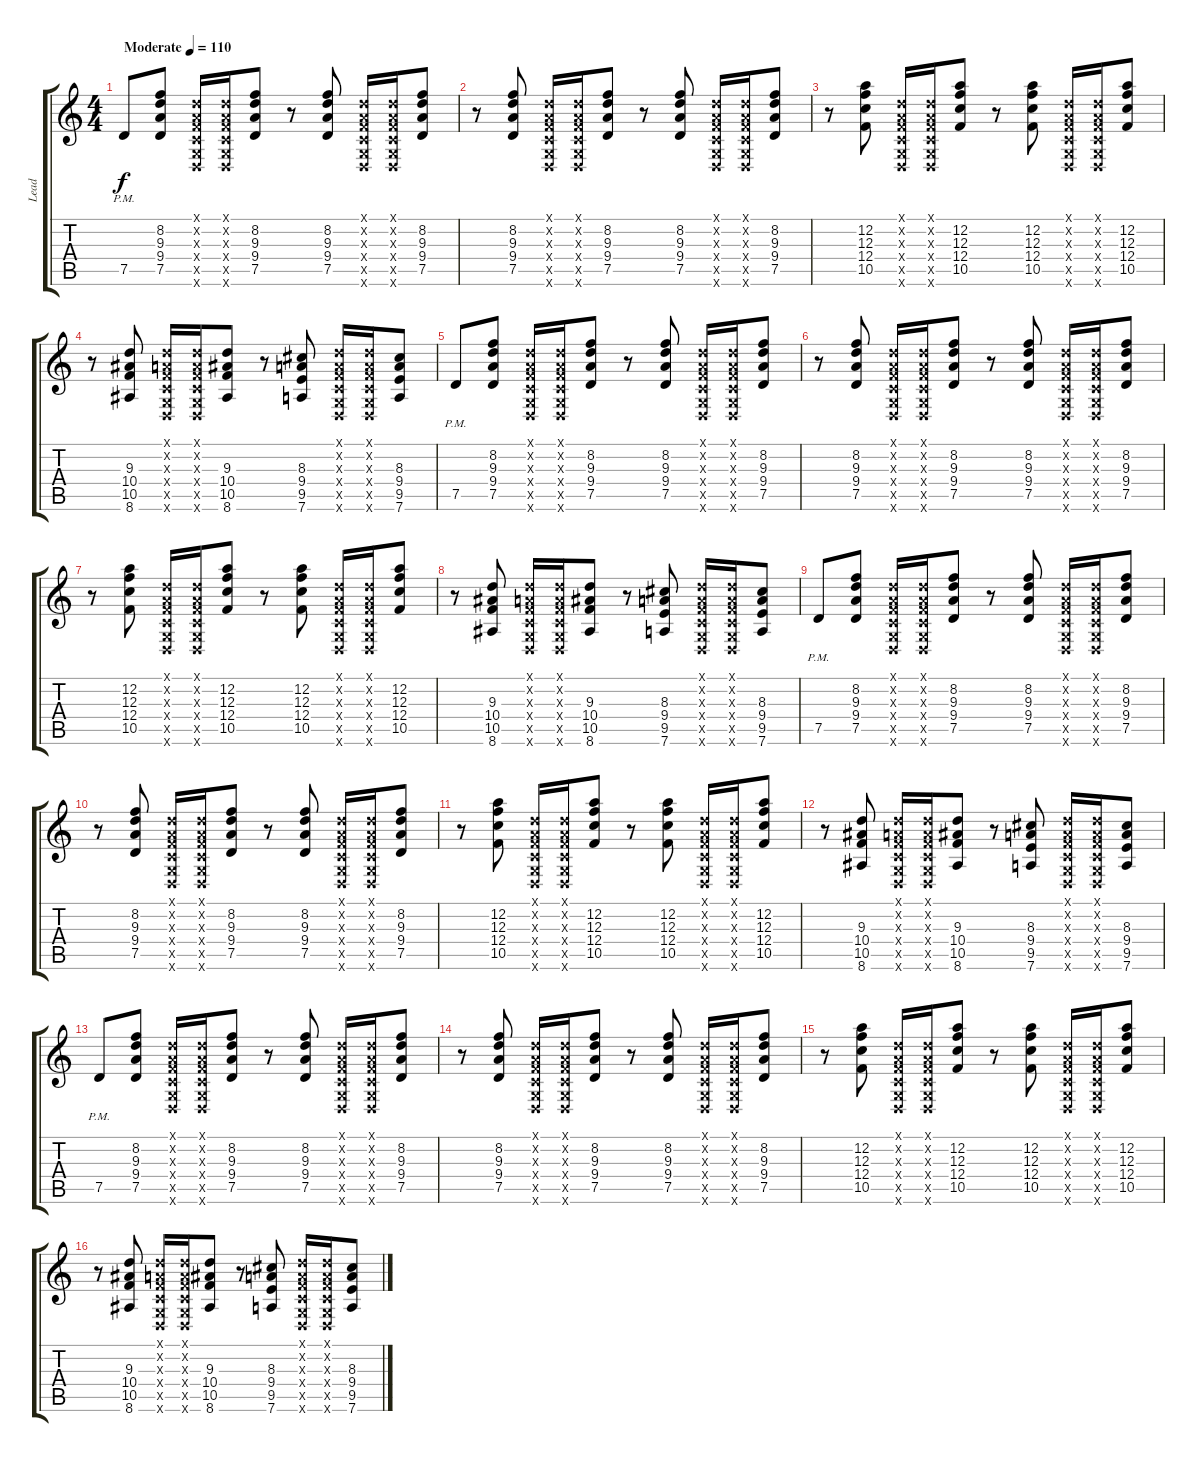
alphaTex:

\track ("Lead" "Lead") {instrument distortionguitar}
\staff {score tabs}
\tuning (D4 A3 F3 C3 G2 D2) {hide}
\ts (4 4)
\tempo (110 "Moderate")
\clef g2
\ks c
7.5{pm}.8{dy f instrument electricguitarclean} (8.2 9.3 9.4 7.5).8 (0.1{x} 0.2{x} 0.3{x} 0.4{x} 0.5{x} 0.6{x}).16 (0.1{x} 0.2{x} 0.3{x} 0.4{x} 0.5{x} 0.6{x}).16 (8.2 9.3 9.4 7.5).8 r.8 (8.2 9.3 9.4 7.5).8 (0.1{x} 0.2{x} 0.3{x} 0.4{x} 0.5{x} 0.6{x}).16 (0.1{x} 0.2{x} 0.3{x} 0.4{x} 0.5{x} 0.6{x}).16 (8.2 9.3 9.4 7.5).8 |
r.8 (8.2 9.3 9.4 7.5).8 (0.1{x} 0.2{x} 0.3{x} 0.4{x} 0.5{x} 0.6{x}).16 (0.1{x} 0.2{x} 0.3{x} 0.4{x} 0.5{x} 0.6{x}).16 (8.2 9.3 9.4 7.5).8 r.8 (8.2 9.3 9.4 7.5).8 (0.1{x} 0.2{x} 0.3{x} 0.4{x} 0.5{x} 0.6{x}).16 (0.1{x} 0.2{x} 0.3{x} 0.4{x} 0.5{x} 0.6{x}).16 (8.2 9.3 9.4 7.5).8 |
r.8 (12.2 12.3 12.4 10.5).8 (0.1{x} 0.2{x} 0.3{x} 0.4{x} 0.5{x} 0.6{x}).16 (0.1{x} 0.2{x} 0.3{x} 0.4{x} 0.5{x} 0.6{x}).16 (12.2 12.3 12.4 10.5).8 r.8 (12.2 12.3 12.4 10.5).8 (0.1{x} 0.2{x} 0.3{x} 0.4{x} 0.5{x} 0.6{x}).16 (0.1{x} 0.2{x} 0.3{x} 0.4{x} 0.5{x} 0.6{x}).16 (12.2 12.3 12.4 10.5).8 |
r.8 (9.3 10.4 10.5 8.6).8 (0.1{x} 0.2{x} 0.3{x} 0.4{x} 0.5{x} 0.6{x}).16 (0.1{x} 0.2{x} 0.3{x} 0.4{x} 0.5{x} 0.6{x}).16 (9.3 10.4 10.5 8.6).8 r.8 (8.3 9.4 9.5 7.6).8 (0.1{x} 0.2{x} 0.3{x} 0.4{x} 0.5{x} 0.6{x}).16 (0.1{x} 0.2{x} 0.3{x} 0.4{x} 0.5{x} 0.6{x}).16 (8.3 9.4 9.5 7.6).8 |
7.5{pm}.8{instrument electricguitarclean} (8.2 9.3 9.4 7.5).8 (0.1{x} 0.2{x} 0.3{x} 0.4{x} 0.5{x} 0.6{x}).16 (0.1{x} 0.2{x} 0.3{x} 0.4{x} 0.5{x} 0.6{x}).16 (8.2 9.3 9.4 7.5).8 r.8 (8.2 9.3 9.4 7.5).8 (0.1{x} 0.2{x} 0.3{x} 0.4{x} 0.5{x} 0.6{x}).16 (0.1{x} 0.2{x} 0.3{x} 0.4{x} 0.5{x} 0.6{x}).16 (8.2 9.3 9.4 7.5).8 |
r.8 (8.2 9.3 9.4 7.5).8 (0.1{x} 0.2{x} 0.3{x} 0.4{x} 0.5{x} 0.6{x}).16 (0.1{x} 0.2{x} 0.3{x} 0.4{x} 0.5{x} 0.6{x}).16 (8.2 9.3 9.4 7.5).8 r.8 (8.2 9.3 9.4 7.5).8 (0.1{x} 0.2{x} 0.3{x} 0.4{x} 0.5{x} 0.6{x}).16 (0.1{x} 0.2{x} 0.3{x} 0.4{x} 0.5{x} 0.6{x}).16 (8.2 9.3 9.4 7.5).8 |
r.8 (12.2 12.3 12.4 10.5).8 (0.1{x} 0.2{x} 0.3{x} 0.4{x} 0.5{x} 0.6{x}).16 (0.1{x} 0.2{x} 0.3{x} 0.4{x} 0.5{x} 0.6{x}).16 (12.2 12.3 12.4 10.5).8 r.8 (12.2 12.3 12.4 10.5).8 (0.1{x} 0.2{x} 0.3{x} 0.4{x} 0.5{x} 0.6{x}).16 (0.1{x} 0.2{x} 0.3{x} 0.4{x} 0.5{x} 0.6{x}).16 (12.2 12.3 12.4 10.5).8 |
r.8 (9.3 10.4 10.5 8.6).8 (0.1{x} 0.2{x} 0.3{x} 0.4{x} 0.5{x} 0.6{x}).16 (0.1{x} 0.2{x} 0.3{x} 0.4{x} 0.5{x} 0.6{x}).16 (9.3 10.4 10.5 8.6).8 r.8 (8.3 9.4 9.5 7.6).8 (0.1{x} 0.2{x} 0.3{x} 0.4{x} 0.5{x} 0.6{x}).16 (0.1{x} 0.2{x} 0.3{x} 0.4{x} 0.5{x} 0.6{x}).16 (8.3 9.4 9.5 7.6).8 |
7.5{pm}.8{instrument electricguitarclean} (8.2 9.3 9.4 7.5).8 (0.1{x} 0.2{x} 0.3{x} 0.4{x} 0.5{x} 0.6{x}).16 (0.1{x} 0.2{x} 0.3{x} 0.4{x} 0.5{x} 0.6{x}).16 (8.2 9.3 9.4 7.5).8 r.8 (8.2 9.3 9.4 7.5).8 (0.1{x} 0.2{x} 0.3{x} 0.4{x} 0.5{x} 0.6{x}).16 (0.1{x} 0.2{x} 0.3{x} 0.4{x} 0.5{x} 0.6{x}).16 (8.2 9.3 9.4 7.5).8 |
r.8 (8.2 9.3 9.4 7.5).8 (0.1{x} 0.2{x} 0.3{x} 0.4{x} 0.5{x} 0.6{x}).16 (0.1{x} 0.2{x} 0.3{x} 0.4{x} 0.5{x} 0.6{x}).16 (8.2 9.3 9.4 7.5).8 r.8 (8.2 9.3 9.4 7.5).8 (0.1{x} 0.2{x} 0.3{x} 0.4{x} 0.5{x} 0.6{x}).16 (0.1{x} 0.2{x} 0.3{x} 0.4{x} 0.5{x} 0.6{x}).16 (8.2 9.3 9.4 7.5).8 |
r.8 (12.2 12.3 12.4 10.5).8 (0.1{x} 0.2{x} 0.3{x} 0.4{x} 0.5{x} 0.6{x}).16 (0.1{x} 0.2{x} 0.3{x} 0.4{x} 0.5{x} 0.6{x}).16 (12.2 12.3 12.4 10.5).8 r.8 (12.2 12.3 12.4 10.5).8 (0.1{x} 0.2{x} 0.3{x} 0.4{x} 0.5{x} 0.6{x}).16 (0.1{x} 0.2{x} 0.3{x} 0.4{x} 0.5{x} 0.6{x}).16 (12.2 12.3 12.4 10.5).8 |
r.8 (9.3 10.4 10.5 8.6).8 (0.1{x} 0.2{x} 0.3{x} 0.4{x} 0.5{x} 0.6{x}).16 (0.1{x} 0.2{x} 0.3{x} 0.4{x} 0.5{x} 0.6{x}).16 (9.3 10.4 10.5 8.6).8 r.8 (8.3 9.4 9.5 7.6).8 (0.1{x} 0.2{x} 0.3{x} 0.4{x} 0.5{x} 0.6{x}).16 (0.1{x} 0.2{x} 0.3{x} 0.4{x} 0.5{x} 0.6{x}).16 (8.3 9.4 9.5 7.6).8 |
7.5{pm}.8{instrument electricguitarclean} (8.2 9.3 9.4 7.5).8 (0.1{x} 0.2{x} 0.3{x} 0.4{x} 0.5{x} 0.6{x}).16 (0.1{x} 0.2{x} 0.3{x} 0.4{x} 0.5{x} 0.6{x}).16 (8.2 9.3 9.4 7.5).8 r.8 (8.2 9.3 9.4 7.5).8 (0.1{x} 0.2{x} 0.3{x} 0.4{x} 0.5{x} 0.6{x}).16 (0.1{x} 0.2{x} 0.3{x} 0.4{x} 0.5{x} 0.6{x}).16 (8.2 9.3 9.4 7.5).8 |
r.8 (8.2 9.3 9.4 7.5).8 (0.1{x} 0.2{x} 0.3{x} 0.4{x} 0.5{x} 0.6{x}).16 (0.1{x} 0.2{x} 0.3{x} 0.4{x} 0.5{x} 0.6{x}).16 (8.2 9.3 9.4 7.5).8 r.8 (8.2 9.3 9.4 7.5).8 (0.1{x} 0.2{x} 0.3{x} 0.4{x} 0.5{x} 0.6{x}).16 (0.1{x} 0.2{x} 0.3{x} 0.4{x} 0.5{x} 0.6{x}).16 (8.2 9.3 9.4 7.5).8 |
r.8 (12.2 12.3 12.4 10.5).8 (0.1{x} 0.2{x} 0.3{x} 0.4{x} 0.5{x} 0.6{x}).16 (0.1{x} 0.2{x} 0.3{x} 0.4{x} 0.5{x} 0.6{x}).16 (12.2 12.3 12.4 10.5).8 r.8 (12.2 12.3 12.4 10.5).8 (0.1{x} 0.2{x} 0.3{x} 0.4{x} 0.5{x} 0.6{x}).16 (0.1{x} 0.2{x} 0.3{x} 0.4{x} 0.5{x} 0.6{x}).16 (12.2 12.3 12.4 10.5).8 |
r.8 (9.3 10.4 10.5 8.6).8 (0.1{x} 0.2{x} 0.3{x} 0.4{x} 0.5{x} 0.6{x}).16 (0.1{x} 0.2{x} 0.3{x} 0.4{x} 0.5{x} 0.6{x}).16 (9.3 10.4 10.5 8.6).8 r.8 (8.3 9.4 9.5 7.6).8 (0.1{x} 0.2{x} 0.3{x} 0.4{x} 0.5{x} 0.6{x}).16 (0.1{x} 0.2{x} 0.3{x} 0.4{x} 0.5{x} 0.6{x}).16 (8.3 9.4 9.5 7.6).8
